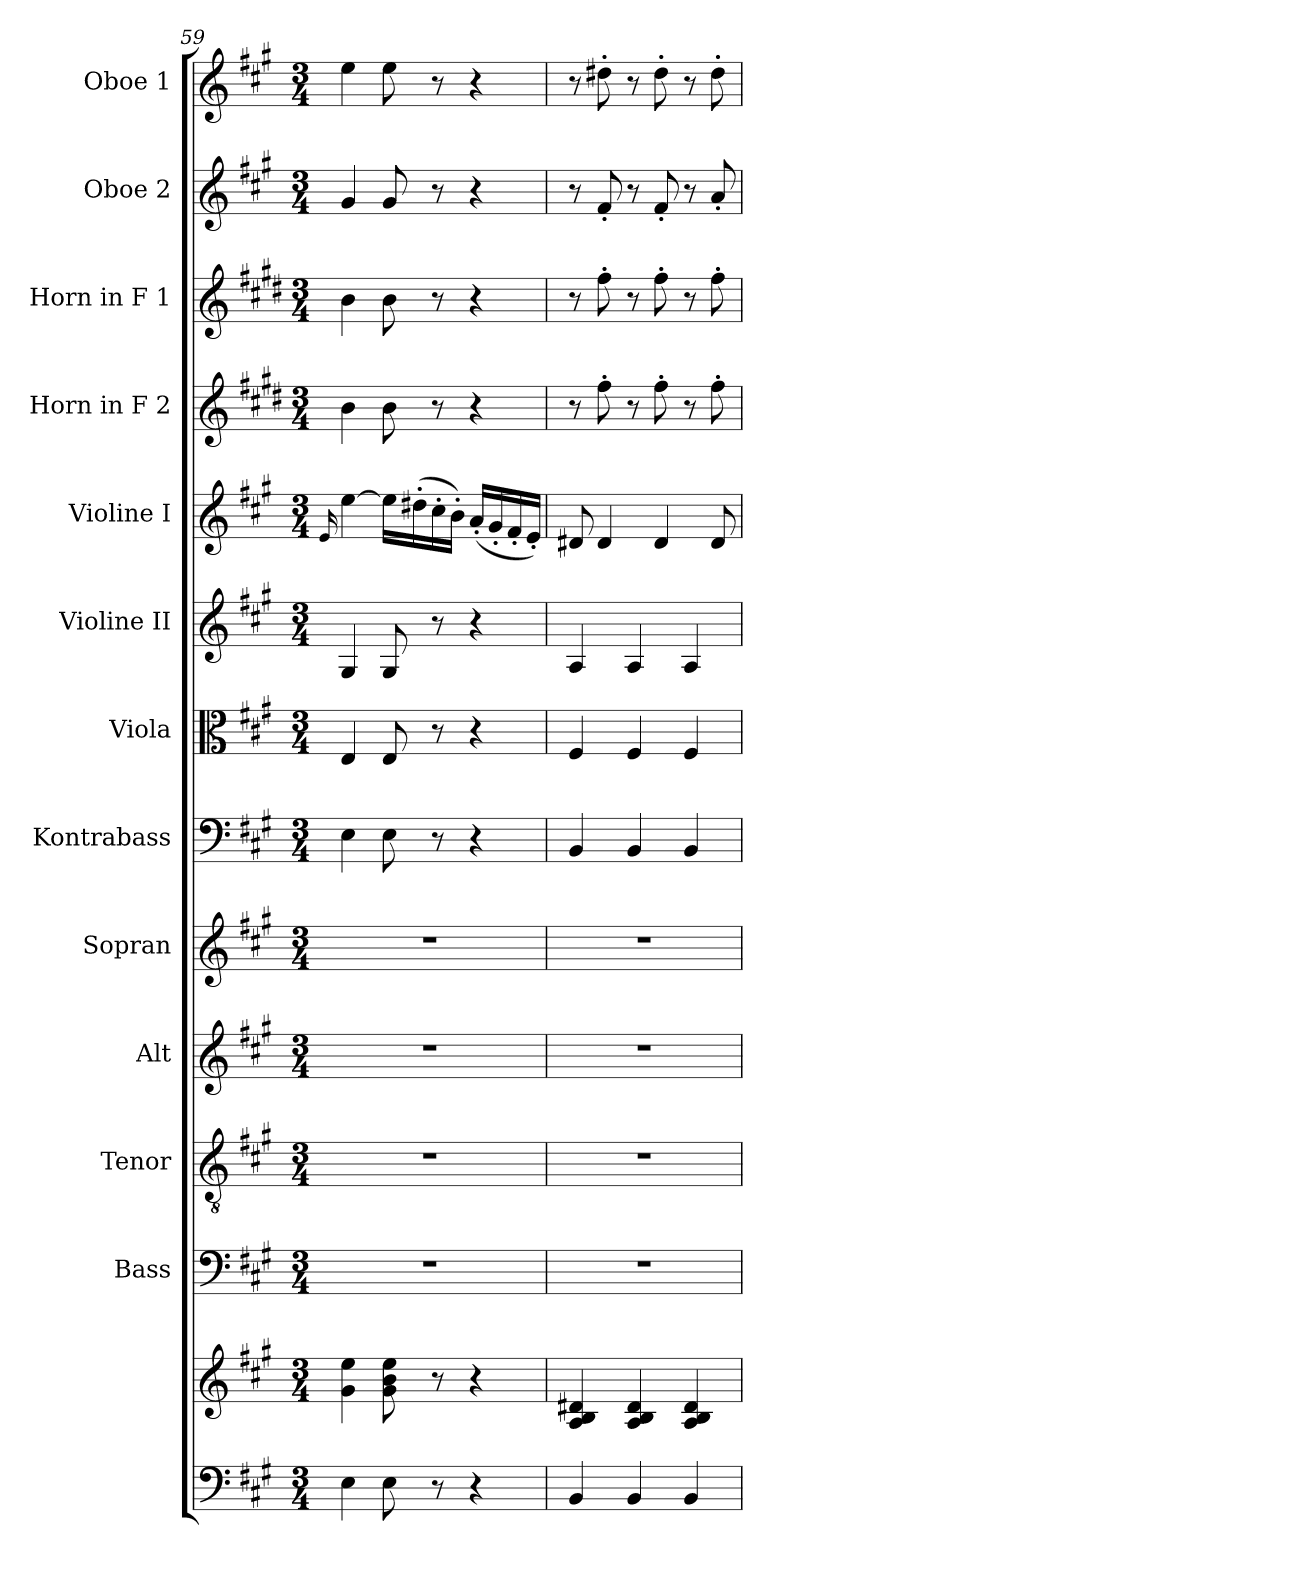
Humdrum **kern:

**kern	**kern	**kern	**kern	**kern	**kern	**kern	**kern	**kern	**kern	**kern	**kern	**kern	**kern
*part13	*part13	*part12	*part11	*part10	*part9	*part8	*part7	*part6	*part5	*part4	*part3	*part2	*part1
*staff14	*staff13	*staff12	*staff11	*staff10	*staff9	*staff8	*staff7	*staff6	*staff5	*staff4	*staff3	*staff2	*staff1
*	*	*I"Bass	*I"Tenor	*I"Alt	*I"Sopran	*I"Kontrabass	*I"Viola	*I"Violine II	*I"Violine I	*I"Horn in F 2	*I"Horn in F 1	*I"Oboe 2	*I"Oboe 1
*	*	*I'B.	*I'T.	*I'A.	*I'S.	*I'Kb.	*I'Vla.	*I'Vl. II	*I'Vl. I	*	*	*I'Ob.. 2	*I'Ob. 1
*clefF4	*clefG2	*clefF4	*clefGv2	*clefG2	*clefG2	*clefF4	*clefC3	*clefG2	*clefG2	*clefG2	*clefG2	*clefG2	*clefG2
*	*	*	*	*	*	*ITrd7c12	*	*	*	*ITrd4c7	*ITrd4c7	*	*
*k[f#c#g#]	*k[f#c#g#]	*k[f#c#g#]	*k[f#c#g#]	*k[f#c#g#]	*k[f#c#g#]	*k[f#c#g#]	*k[f#c#g#]	*k[f#c#g#]	*k[f#c#g#]	*k[f#c#g#]	*k[f#c#g#]	*k[f#c#g#]	*k[f#c#g#]
*A:	*A:	*A:	*A:	*A:	*A:	*A:	*A:	*A:	*A:	*A:	*A:	*A:	*A:
*M3/4	*M3/4	*M3/4	*M3/4	*M3/4	*M3/4	*M3/4	*M3/4	*M3/4	*M3/4	*M3/4	*M3/4	*M3/4	*M3/4
=59	=59	=59	=59	=59	=59	=59	=59	=59	=59	=59	=59	=59	=59
.	.	.	.	.	.	.	.	.	16qqe/	.	.	.	.
4E\	4g#\ 4ee\	2.r	2.r	2.r	2.r	4EE\	4E/	4G#/	[4ee\	4e\	4e\	4g#/	4ee\
8E\	8g#\ 8b\ 8ee\	.	.	.	.	8EE\	8E/	8G#/	16ee\LL]	8e\	8e\	8g#/	8ee\
.	.	.	.	.	.	.	.	.	(>16dd#X'>\	.	.	.	.
8r	8r	.	.	.	.	8r	8r	8r	16cc#'>\	8r	8r	8r	8r
.	.	.	.	.	.	.	.	.	16b'>\JJ)	.	.	.	.
4r	4r	.	.	.	.	4r	4r	4r	(<16a'</LL	4r	4r	4r	4r
.	.	.	.	.	.	.	.	.	16g#'</	.	.	.	.
.	.	.	.	.	.	.	.	.	16f#'</	.	.	.	.
.	.	.	.	.	.	.	.	.	16e'</JJ)	.	.	.	.
=60	=60	=60	=60	=60	=60	=60	=60	=60	=60	=60	=60	=60	=60
4BB/	4A/ 4B/ 4d#X/	2.r	2.r	2.r	2.r	4BBB/	4F#/	4A/	8d#X/	8r	8r	8r	8r
.	.	.	.	.	.	.	.	.	4d#/	8b'>\	8b'>\	8f#'</	8dd#X'>\
4BB/	4A/ 4B/ 4d#/	.	.	.	.	4BBB/	4F#/	4A/	.	8r	8r	8r	8r
.	.	.	.	.	.	.	.	.	4d#/	8b'>\	8b'>\	8f#'</	8dd#'>\
4BB/	4A/ 4B/ 4d#/	.	.	.	.	4BBB/	4F#/	4A/	.	8r	8r	8r	8r
.	.	.	.	.	.	.	.	.	8d#/	8b'>\	8b'>\	8a'</	8dd#'>\
=	=	=	=	=	=	=	=	=	=	=	=	=	=
*-	*-	*-	*-	*-	*-	*-	*-	*-	*-	*-	*-	*-	*-
